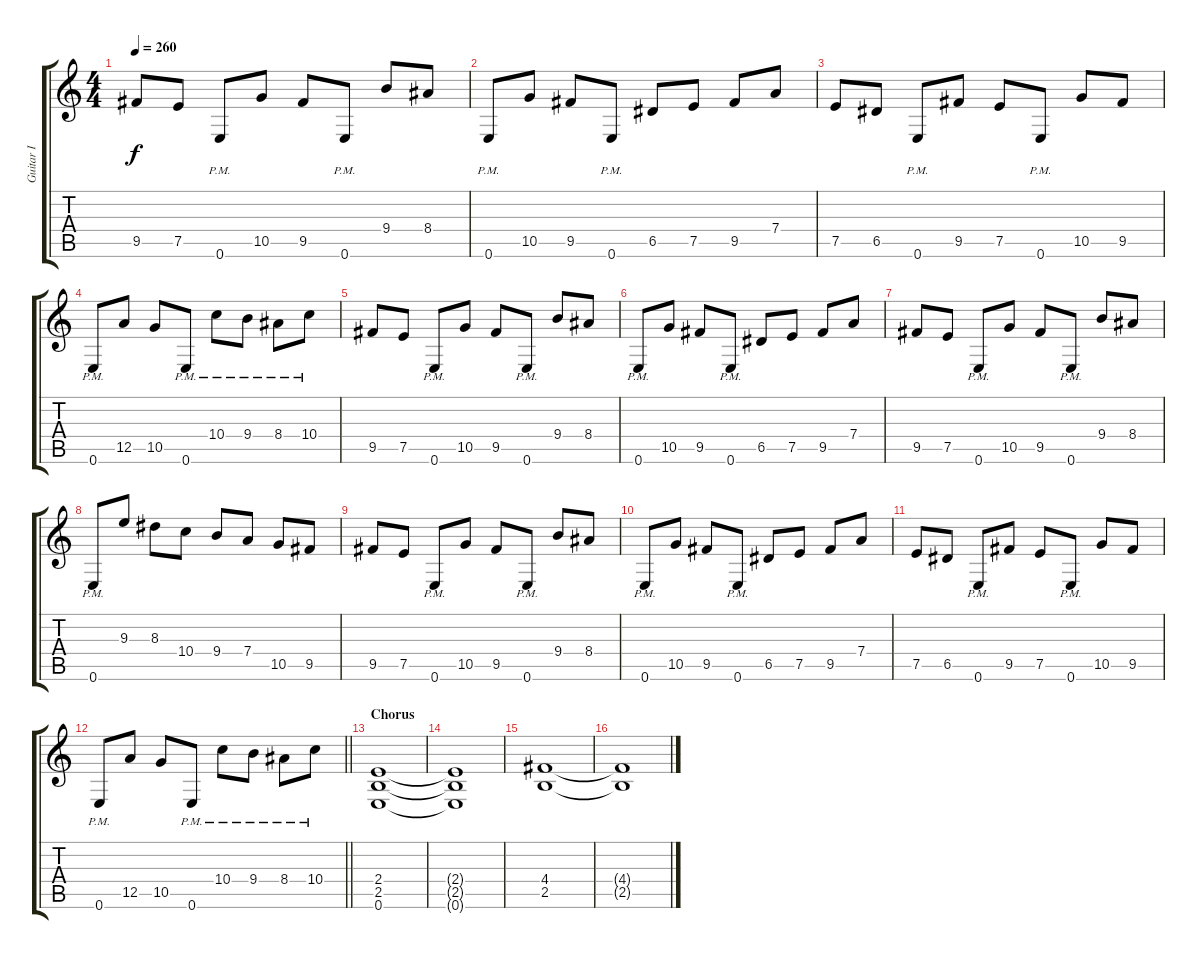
\track ("Guitar I" "Guitar I") {instrument distortionguitar}
\staff {score tabs}
\tuning (E4 B3 G3 D3 A2 E2) {hide}
\ts (4 4)
\tempo 260
\clef g2
\ks c
9.5.8{dy f} 7.5.8 0.6{pm}.8 10.5.8 9.5.8 0.6{pm}.8 9.4.8 8.4.8 |
0.6{pm}.8 10.5.8 9.5.8 0.6{pm}.8 6.5.8 7.5.8 9.5.8 7.4.8 |
7.5.8 6.5.8 0.6{pm}.8 9.5.8 7.5.8 0.6{pm}.8 10.5.8 9.5.8 |
0.6{pm}.8 12.5.8 10.5.8 0.6{pm}.8 10.4{pm}.8 9.4{pm}.8 8.4{pm}.8 10.4{pm}.8 |
9.5.8 7.5.8 0.6{pm}.8 10.5.8 9.5.8 0.6{pm}.8 9.4.8 8.4.8 |
0.6{pm}.8 10.5.8 9.5.8 0.6{pm}.8 6.5.8 7.5.8 9.5.8 7.4.8 |
9.5.8 7.5.8 0.6{pm}.8 10.5.8 9.5.8 0.6{pm}.8 9.4.8 8.4.8 |
0.6{pm}.8 9.3.8 8.3.8 10.4.8 9.4.8 7.4.8 10.5.8 9.5.8 |
9.5.8 7.5.8 0.6{pm}.8 10.5.8 9.5.8 0.6{pm}.8 9.4.8 8.4.8 |
0.6{pm}.8 10.5.8 9.5.8 0.6{pm}.8 6.5.8 7.5.8 9.5.8 7.4.8 |
7.5.8 6.5.8 0.6{pm}.8 9.5.8 7.5.8 0.6{pm}.8 10.5.8 9.5.8 |
\barLineRight lightlight
0.6{pm}.8 12.5.8 10.5.8 0.6{pm}.8 10.4{pm}.8 9.4{pm}.8 8.4{pm}.8 10.4{pm}.8 |
\section ("" "Chorus")
(2.4 2.5 0.6).1 |
(2.4{t} 2.5{t} 0.6{t}).1 |
(4.4 2.5).1 |
(4.4{t} 2.5{t}).1
